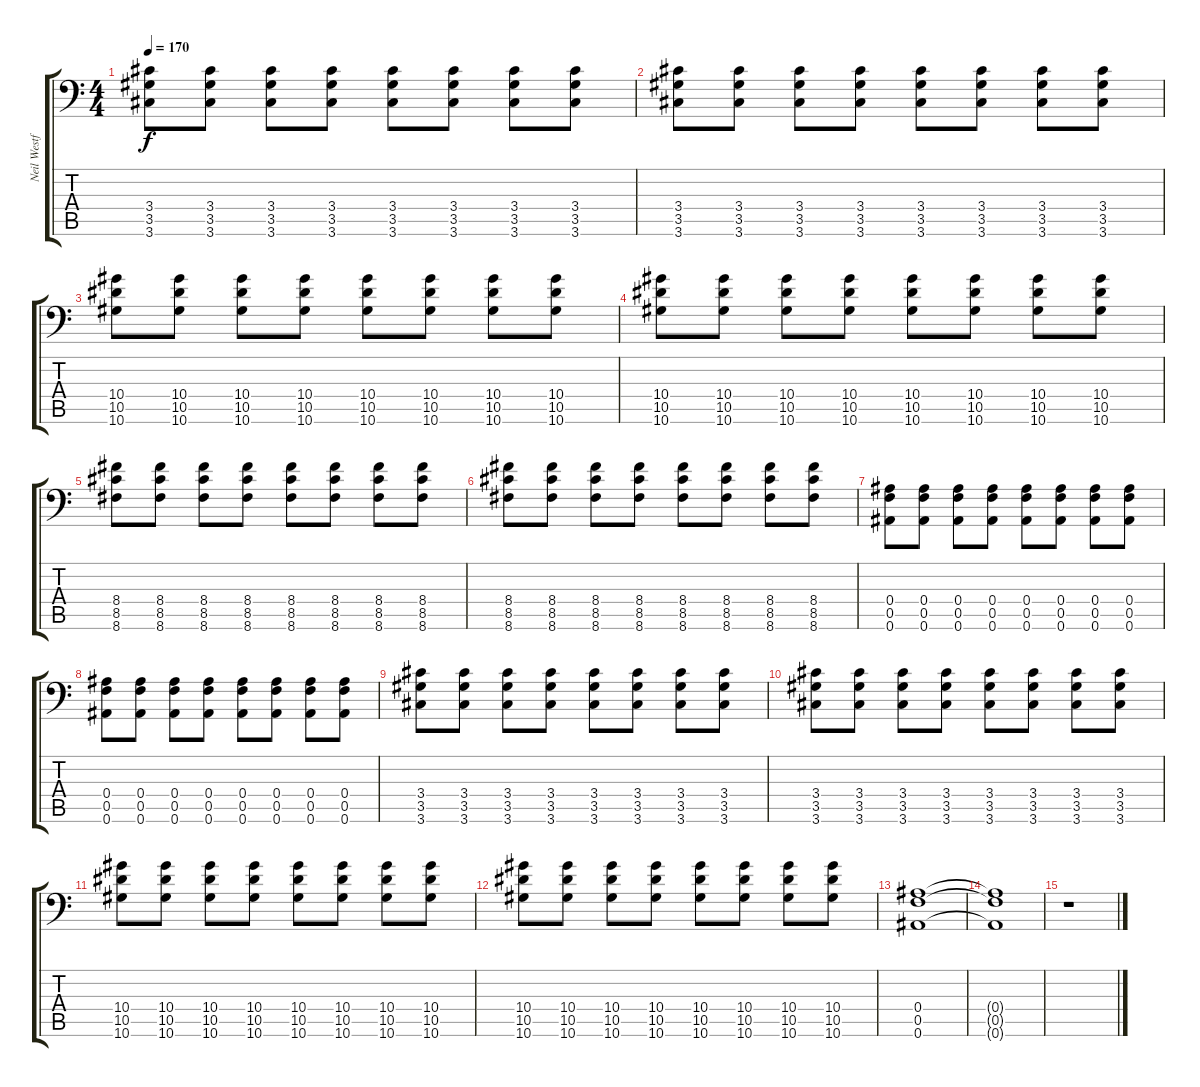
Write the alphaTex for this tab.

\track ("Neil Westfall - Rhythm Guitar (Center)" "Neil Westf") {instrument distortionguitar}
\staff {score tabs}
\tuning (C4 G3 Eb3 Bb2 F2 Bb1) {hide}
\ts (4 4)
\tempo 170
\clef f4
\ks c
(3.4 3.5 3.6).8{dy f} (3.4 3.5 3.6).8 (3.4 3.5 3.6).8 (3.4 3.5 3.6).8 (3.4 3.5 3.6).8 (3.4 3.5 3.6).8 (3.4 3.5 3.6).8 (3.4 3.5 3.6).8 |
(3.4 3.5 3.6).8 (3.4 3.5 3.6).8 (3.4 3.5 3.6).8 (3.4 3.5 3.6).8 (3.4 3.5 3.6).8 (3.4 3.5 3.6).8 (3.4 3.5 3.6).8 (3.4 3.5 3.6).8 |
(10.4 10.5 10.6).8 (10.4 10.5 10.6).8 (10.4 10.5 10.6).8 (10.4 10.5 10.6).8 (10.4 10.5 10.6).8 (10.4 10.5 10.6).8 (10.4 10.5 10.6).8 (10.4 10.5 10.6).8 |
(10.4 10.5 10.6).8 (10.4 10.5 10.6).8 (10.4 10.5 10.6).8 (10.4 10.5 10.6).8 (10.4 10.5 10.6).8 (10.4 10.5 10.6).8 (10.4 10.5 10.6).8 (10.4 10.5 10.6).8 |
(8.4 8.5 8.6).8 (8.4 8.5 8.6).8 (8.4 8.5 8.6).8 (8.4 8.5 8.6).8 (8.4 8.5 8.6).8 (8.4 8.5 8.6).8 (8.4 8.5 8.6).8 (8.4 8.5 8.6).8 |
(8.4 8.5 8.6).8 (8.4 8.5 8.6).8 (8.4 8.5 8.6).8 (8.4 8.5 8.6).8 (8.4 8.5 8.6).8 (8.4 8.5 8.6).8 (8.4 8.5 8.6).8 (8.4 8.5 8.6).8 |
(0.4 0.5 0.6).8 (0.4 0.5 0.6).8 (0.4 0.5 0.6).8 (0.4 0.5 0.6).8 (0.4 0.5 0.6).8 (0.4 0.5 0.6).8 (0.4 0.5 0.6).8 (0.4 0.5 0.6).8 |
(0.4 0.5 0.6).8 (0.4 0.5 0.6).8 (0.4 0.5 0.6).8 (0.4 0.5 0.6).8 (0.4 0.5 0.6).8 (0.4 0.5 0.6).8 (0.4 0.5 0.6).8 (0.4 0.5 0.6).8 |
(3.4 3.5 3.6).8 (3.4 3.5 3.6).8 (3.4 3.5 3.6).8 (3.4 3.5 3.6).8 (3.4 3.5 3.6).8 (3.4 3.5 3.6).8 (3.4 3.5 3.6).8 (3.4 3.5 3.6).8 |
(3.4 3.5 3.6).8 (3.4 3.5 3.6).8 (3.4 3.5 3.6).8 (3.4 3.5 3.6).8 (3.4 3.5 3.6).8 (3.4 3.5 3.6).8 (3.4 3.5 3.6).8 (3.4 3.5 3.6).8 |
(10.4 10.5 10.6).8 (10.4 10.5 10.6).8 (10.4 10.5 10.6).8 (10.4 10.5 10.6).8 (10.4 10.5 10.6).8 (10.4 10.5 10.6).8 (10.4 10.5 10.6).8 (10.4 10.5 10.6).8 |
(10.4 10.5 10.6).8 (10.4 10.5 10.6).8 (10.4 10.5 10.6).8 (10.4 10.5 10.6).8 (10.4 10.5 10.6).8 (10.4 10.5 10.6).8 (10.4 10.5 10.6).8 (10.4 10.5 10.6).8 |
(0.4 0.5 0.6).1 |
(0.4{t} 0.5{t} 0.6{t}).1 |
r.1
